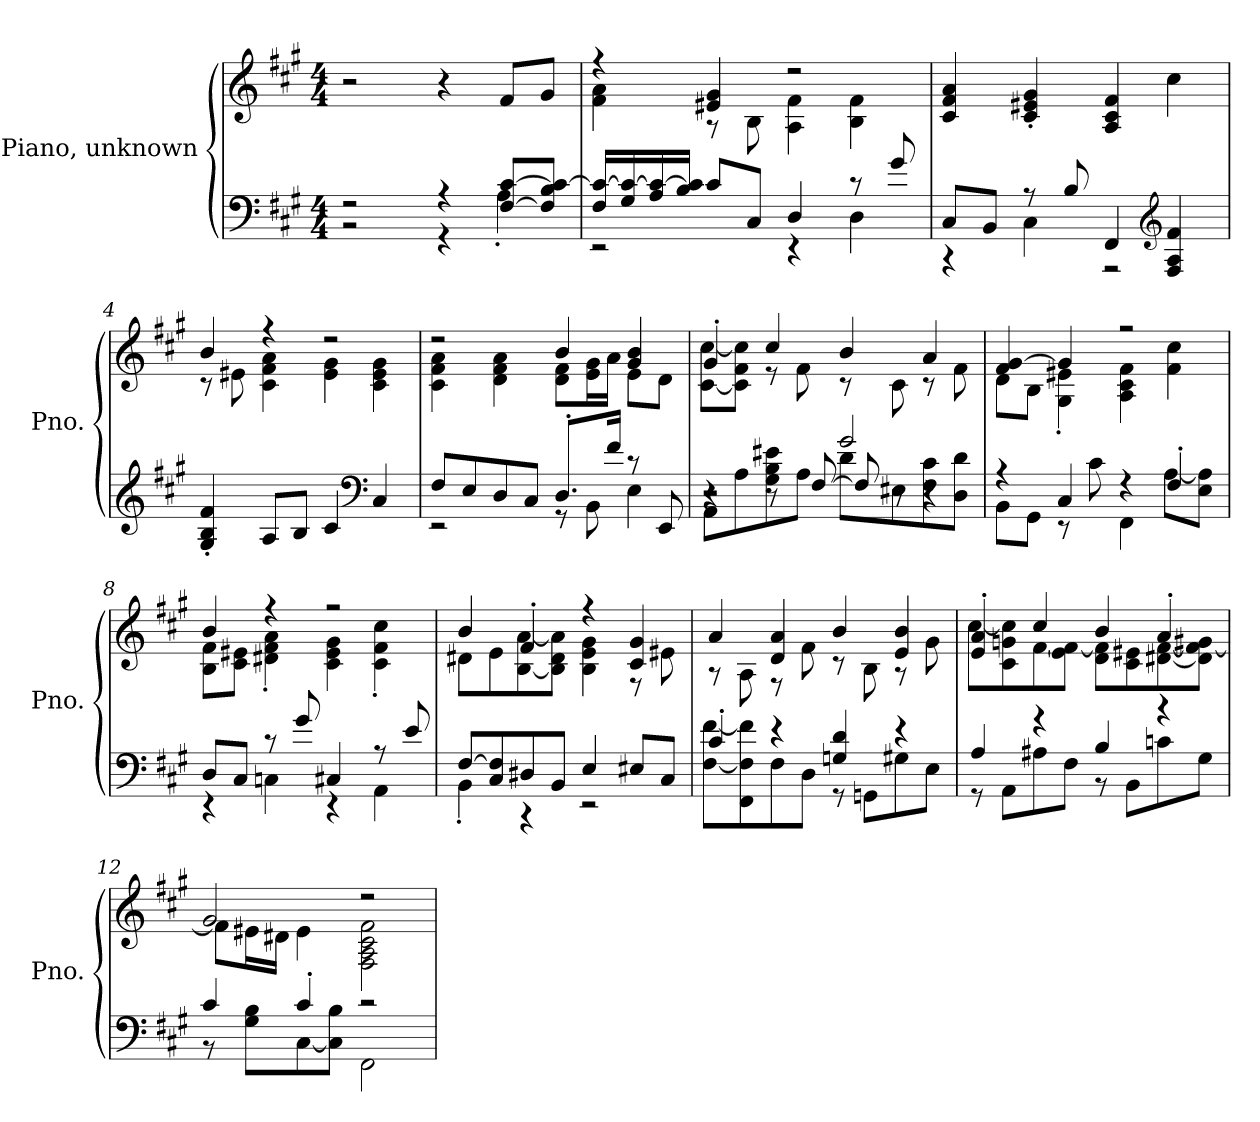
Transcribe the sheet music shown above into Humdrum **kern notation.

**kern	**kern
*part1	*part1
*staff2	*staff1
*I"Piano, unknown	*
*I'Pno.	*
*clefF4	*clefG2
*k[f#c#g#]	*k[f#c#g#]
*M4/4	*M4/4
*MM120	*MM120
=1	=1
*^	*
2r	2r	2r
4r	4r	4r
[8F#/ [8c#/L	4A'\	8f#/L
8F#/] 8B/ 8c#/_J	.	8g#/J
=2	=2	=2
*	*	*^
16F#/ 16c#/_LL	2r	4r	4f#\ 4a\
16G#/ 16c#/_	.	.	.
16A/ 16c#/_	.	.	.
16B/ 16c#/]JJ	.	.	.
8c#/L	.	4e#X/ 4g#/	8r
8C#/J	.	.	8B\
4D/	4r	2r	4A\ 4f#\
8r	4D\	.	4B\ 4f#\
8g#/	.	.	.
*	*	*v	*v
=3	=3	=3
8C#/L	4r	4c#/ 4f#/ 4a/
8BB/J	.	.
8r	4C#\	4c#/' 4e#X/' 4g#/'
8B/	.	.
4FF#/	2r	4A/ 4c#/ 4f#/
*clefG2	*	*
4F#/ 4A/ 4f#/	.	4cc#\
*v	*v	*
=4	=4
*	*^
4G#/' 4B/' 4f#/'	4b/	8r
.	.	8e#X\
8A/L	4r	4c#\ 4f#\ 4a\
8B/J	.	.
4c#/	2r	4e#\ 4g#\
*clefF4	*	*
4C#/	.	4c#\ 4e#\ 4g#\
!!LO:LB:g=z	!!
=5	=5	=5
*^	*	*
8F#/L	2r	2r	4c#\ 4f#\ 4a\
8E/	.	.	.
8D/	.	.	4d\ 4f#\ 4a\
8C#/J	.	.	.
8.D'/L	8r	4b/	8d\ 8f#\L
.	8BB\	.	16e\ 16g#\L
16f#/Jk	.	.	16a\JJ
8r	4E\	4g#/ 4b/	8e\L
8EE/	.	.	8d\J
=6	=6	=6	=6
*	*^	*	*
2r	8AA\L	4r	4g#'/	[8c#\ [8cc#\L
.	8A\	.	.	8c#\] 8f#\ 8cc#\]J
.	8G#\ 8B\ 8e#X\	8r	4cc#/	8r
.	8A\J	[8F#/	.	8f#\
2g#/	8d\L	8F#/]	4b/	8r
.	8E#X\	8r	.	8c#\
.	8F#\ 8c#\	4r	4a/	8r
.	8D\ 8d\J	.	.	8f#\
*	*v	*v	*	*
=7	=7	=7	=7
4r	8BB\L	4f#/ [4g#/	8d\L
.	8GG#\J	.	8B\J
4C#/	8r	4g#/]	4G#\' 4e#X\'
.	8c#\	.	.
4r	4FF#\	2r	4A\ 4c#\ 4f#\
4F#'/	[8A\L	.	4f#\ 4cc#\
.	8E\ 8A\]J	.	.
!!LO:LB:g=z	!!
=8	=8	=8	=8
8D/L	4r	4b/	8B\ 8f#\L
8C#/J	.	.	8c#\ 8e#X\J
8r	4Cn\	4r	4d#X\' 4f#\' 4a\'
8g#/	.	.	.
4C#X/	4r	2r	4c#\ 4e#\ 4g#\
8r	4AA\	.	4c#\' 4f#\' 4cc#\'
8e/	.	.	.
=9	=9	=9	=9
[8F#/L	4BB'\	4b/	8d#X\L
8C#/ 8F#/]	.	.	8e\
8D#X/	4r	4f#'/	[8B\ [8a\
8BB/J	.	.	8B\] 8d#\ 8a\]J
4E/	2r	4r	4B\ 4e\ 4g#\
8E#X/L	.	4c#/ 4g#/	8r
8C#/J	.	.	8e#X\
=10	=10	=10	=10
4c#'/	[8F#\ [8f#\L	4a/	8r
.	8FF#\ 8F#\] 8f#\]	.	8A\
4r	8F#\	4d/ 4a/	8r
.	8D\J	.	8f#\
4Gn/ 4d/	8r	4b/	8r
.	8GGn\L	.	8B\
4r	8G#X\	4e/ 4b/	8r
.	8E\J	.	8g#\
!!LO:LB:g=z	!!
=11	=11	=11	=11
4A/	8r	4e/' 4a/'	[8cc#\L
.	8AA\L	.	8c#\ 8gn\ 8cc#\]
4r	8A#X\	4cc#/	[8f#\
.	8F#\J	.	8e\ 8f#\_J
4B/	8r	4b/	8d\ 8f#\]L
.	8BB\L	.	8c#\ 8e#X\
4r	8cn\	4a'/	[8d#X\ [8f#\
.	8G#\J	.	8d#\] 8f#\_ 8g#X\J
=12	=12	=12	=12
4c#/	8r	2g#/	8f#\L]
.	8G#\ 8B\L	.	16e#X\L
.	.	.	16d#X\JJ
4c#'/	[8C#\	.	4e#\
.	8C#\] 8B\J	.	.
2r	2FF#\	2r	2F#\ 2A\ 2c#\ 2f#\
*v	*v	*	*
*	*v	*v
=	=
*-	*-
